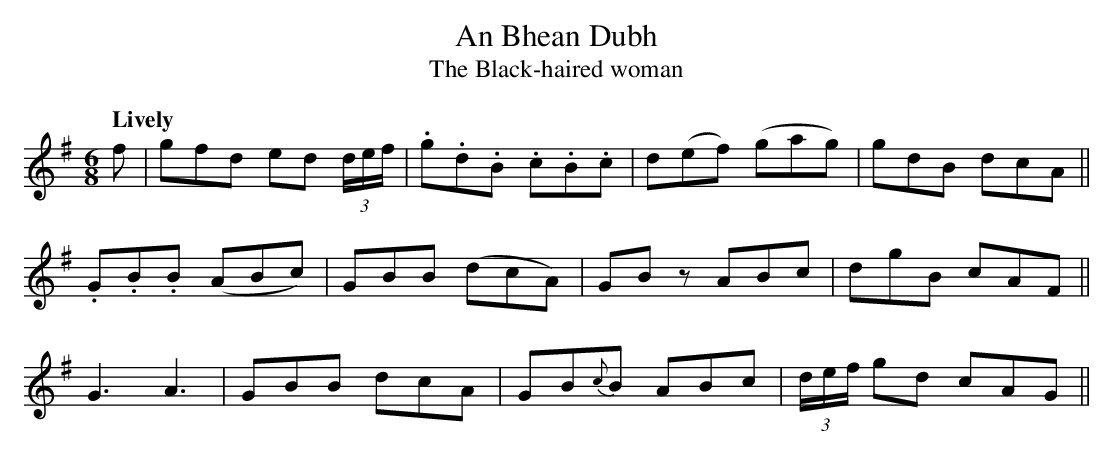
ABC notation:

X:1
T:Bhean Dubh, An
T:Black-haired woman, The
M:6/8
L:1/8
Q:"Lively"
K:G
f|gfd ed (3d/e/f/|.g.d.B .c.B.c|d(ef) (gag)|gdB dcA||
.G.B.B (ABc)|GBB (dcA)|GBz ABc|dgB cAF||
G3 A3|GBB dcA|GB{c}B ABc|(3d/e/f/ gd cAG||
